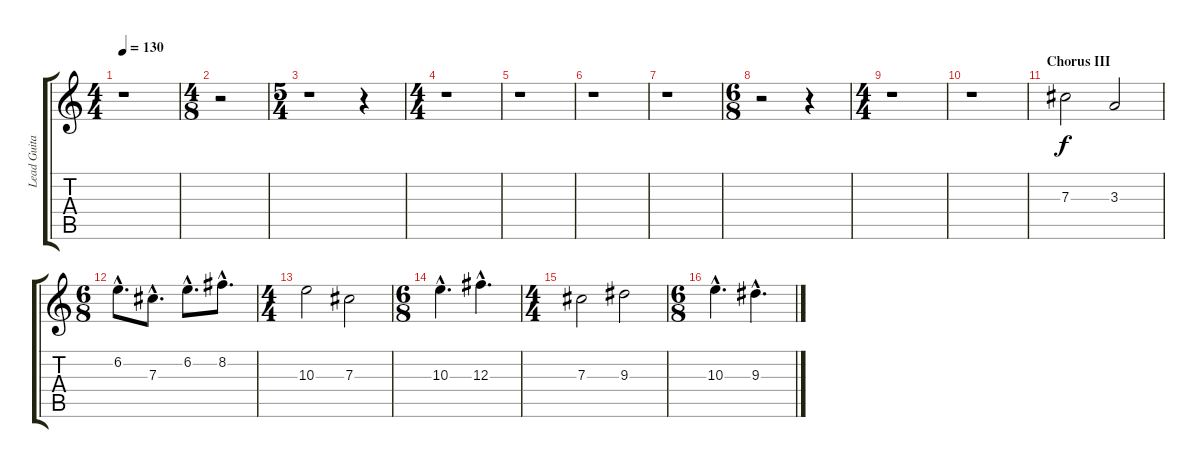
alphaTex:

\track ("Lead Guitar I" "Lead Guita") {instrument overdrivenguitar}
\staff {score tabs}
\tuning (Eb4 Bb3 Gb3 Db3 Ab2 Eb2) {hide}
\ts (4 4)
\tempo 130
\clef g2
\ks c
r.1{dy f} |
\ts (4 8)
r.2 |
\ts (5 4)
r.1 r.4 |
\ts (4 4)
r.1 |
r.1 |
r.1 |
r.1 |
\ts (6 8)
r.2 r.4 |
\ts (4 4)
r.1 |
r.1 |
\section ("" "Chorus III")
7.3.2 3.3.2 |
\ts (6 8)
6.2{hac}.8{d} 7.3{hac}.8{d} 6.2{hac}.8{d} 8.2{hac}.8{d} |
\ts (4 4)
10.3.2 7.3.2 |
\ts (6 8)
10.3{hac}.4{d} 12.3{hac}.4{d} |
\ts (4 4)
7.3.2 9.3.2 |
\ts (6 8)
10.3{hac}.4{d} 9.3{hac}.4{d}
